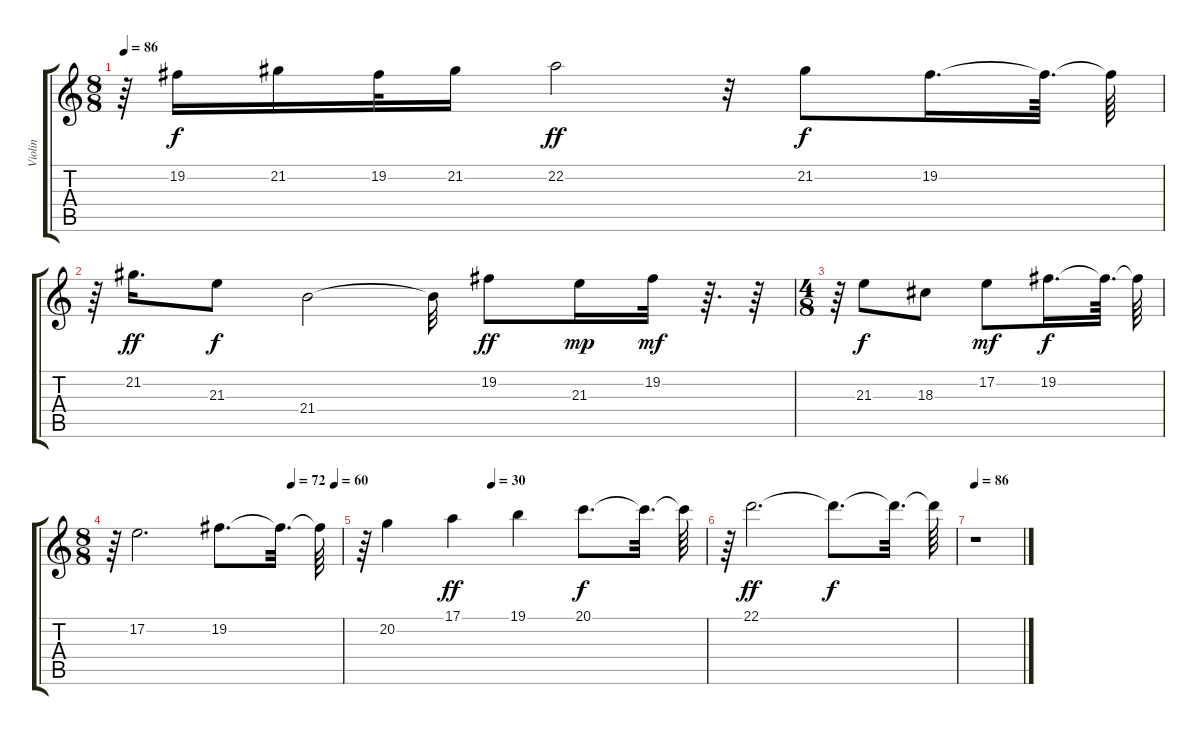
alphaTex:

\track ("Violin" "Violin") {instrument violin}
\staff {score tabs}
\tuning (E4 B3 G3 D3 A2 E2) {hide}
\ts (8 8)
\tempo 86
\clef g2
\ks c
r.64{dy f} 19.2.16 21.2.16 19.2.32 21.2.16 22.2.2{dy ff} r.32 21.2.8{dy f} 19.2.16{d} 19.2{t}.64{d} 19.2{t}.64 |
r.64 21.2.16{d dy ff} 21.3.8{dy f} 21.4.2 21.4{t}.32 19.2.8{dy ff} 21.3.16{dy mp} 19.2.32{dy mf} r.64{d} r.64 |
\ts (4 8)
r.64 21.3.8{dy f} 18.3.8 17.2.8{dy mf} 19.2.16{d dy f} 19.2{t}.64{d} 19.2{t}.64 |
\ts (8 8)
\tempo (72 0.78125)
\tempo (60 0.96875)
r.64 17.2.2{d} 19.2.8{d} 19.2{t}.32{d} 19.2{t}.64 |
\tempo (30 0.375)
r.64 20.2.4 17.1.4{dy ff} 19.1.4 20.1.8{d dy f} 20.1{t}.32{d} 20.1{t}.64 |
r.64 22.1.2{d dy ff} 22.1{t}.8{d dy f} 22.1{t}.32{d} 22.1{t}.64 |
\tempo 86
r.1
